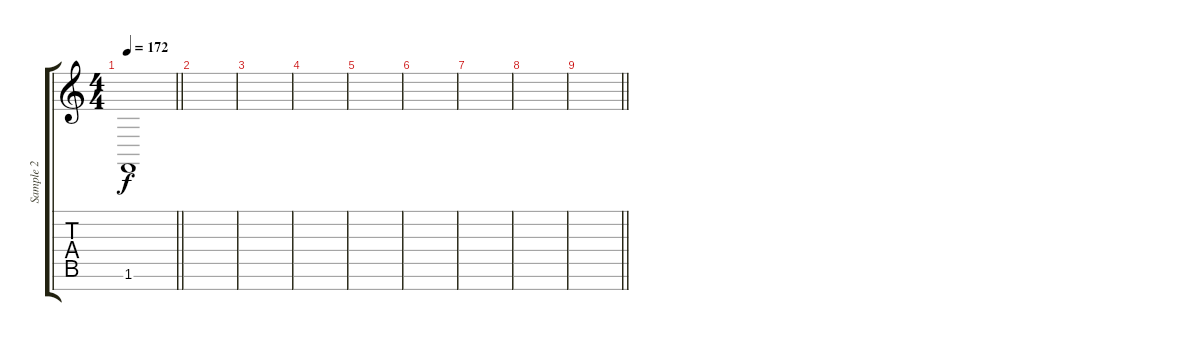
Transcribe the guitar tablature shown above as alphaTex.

\track ("Sample 2" "Sample 2") {instrument lead1square}
\staff {score tabs}
\tuning (E4 B3 G3 D3 A2 E2 B1) {hide}
\ts (4 4)
\tempo 172
\clef g2
\barLineRight lightlight
\ks c
1.6{t}.1{dy f} |
\section ("" " ")
|
|
|
|
|
|
|
\barLineRight lightlight
